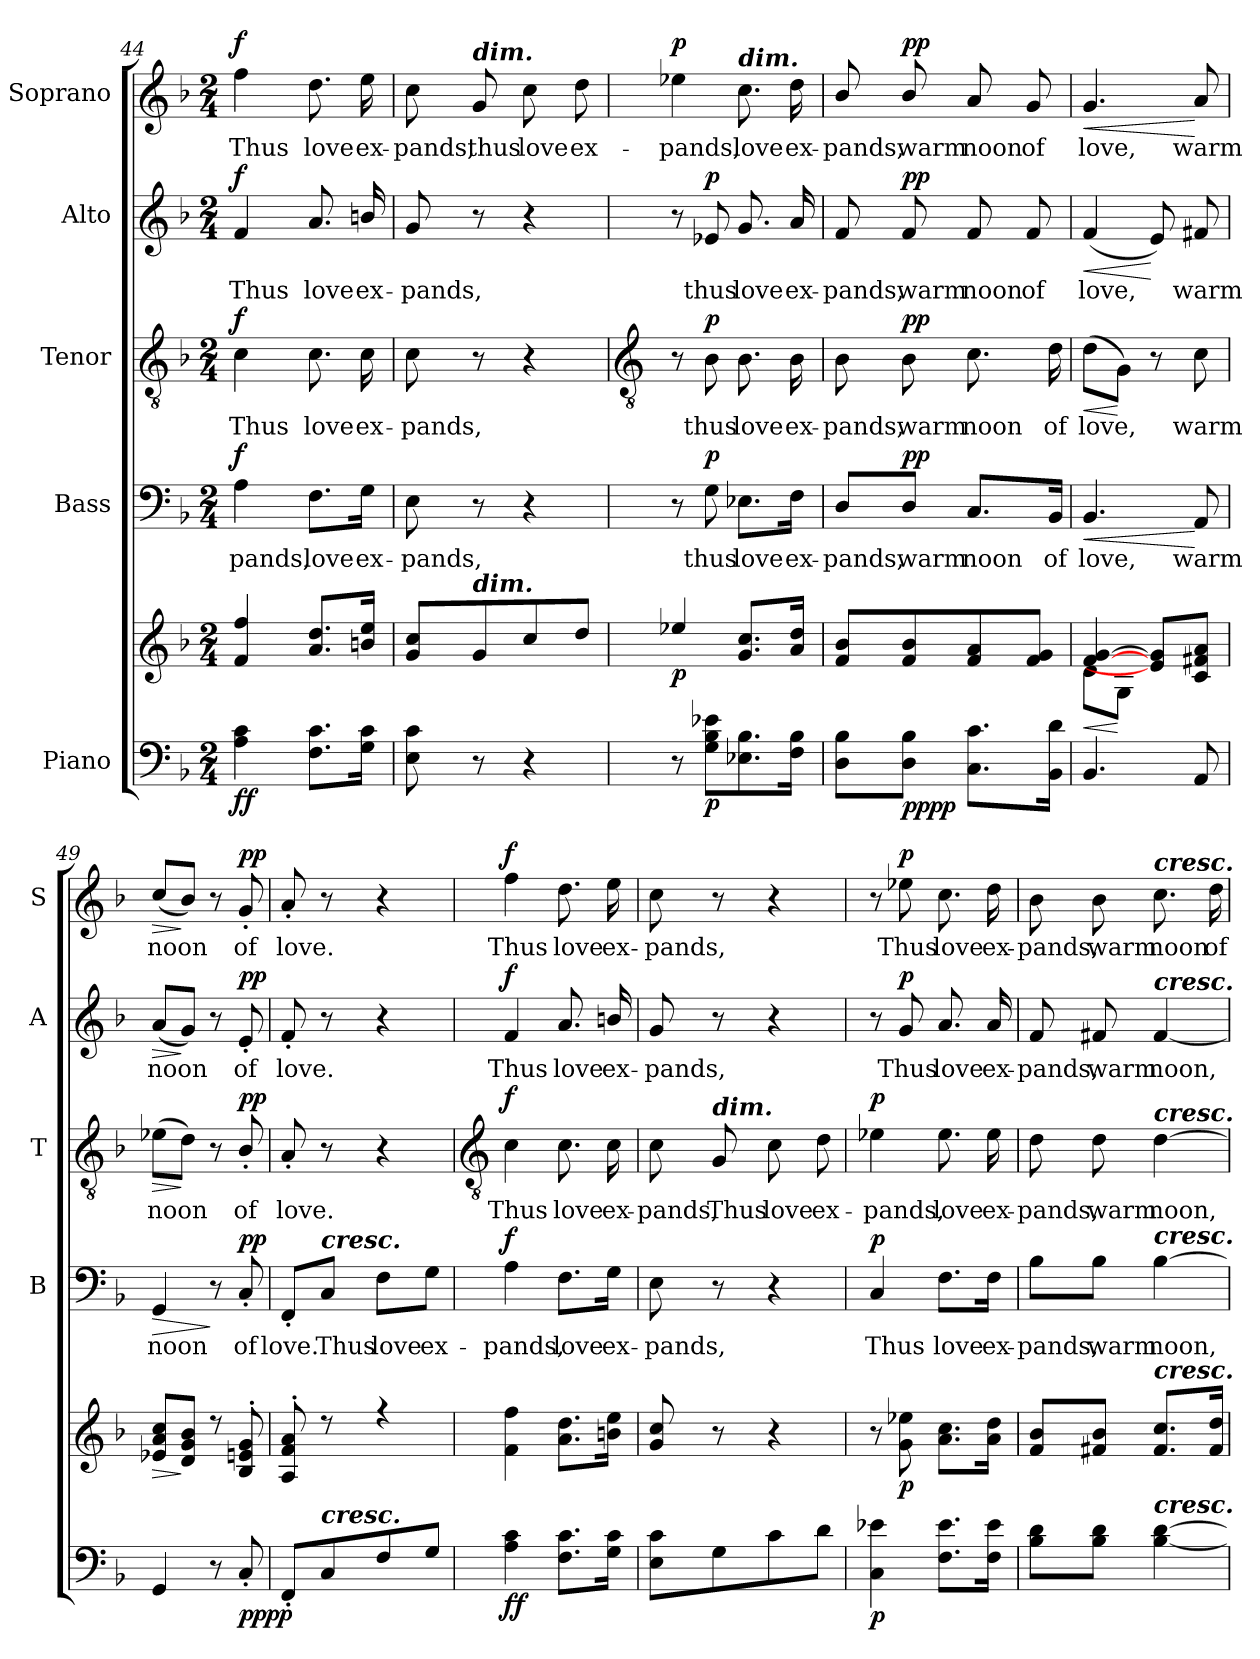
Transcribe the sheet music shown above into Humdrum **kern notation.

**kern	**kern	**dynam	**kern	**text	**dynam	**kern	**text	**dynam	**kern	**text	**dynam	**kern	**text	**dynam
*part5	*part5	*part5	*part4	*part4	*part4	*part3	*part3	*part3	*part2	*part2	*part2	*part1	*part1	*part1
*staff6	*staff5	*staff5/6	*staff4	*staff4	*staff4	*staff3	*staff3	*staff3	*staff2	*staff2	*staff2	*staff1	*staff1	*staff1
*I"Piano	*	*	*I"Bass	*	*	*I"Tenor	*	*	*I"Alto	*	*	*I"Soprano	*	*
*	*	*	*I'B	*	*	*I'T	*	*	*I'A	*	*	*I'S	*	*
*clefF4	*clefG2	*	*clefF4	*	*	*clefGv2	*	*	*clefG2	*	*	*clefG2	*	*
*k[b-]	*k[b-]	*	*k[b-]	*	*	*k[b-]	*	*	*k[b-]	*	*	*k[b-]	*	*
*F:	*F:	*	*F:	*	*	*F:	*	*	*F:	*	*	*F:	*	*
*M2/4	*M2/4	*	*M2/4	*	*	*M2/4	*	*	*M2/4	*	*	*M2/4	*	*
=44	=44	=44	=44	=44	=44	=44	=44	=44	=44	=44	=44	=44	=44	=44
*	*^	*	*	*	*	*	*	*	*	*	*	*	*	*
!	!	!LO:N:vis=1	!LO:DY:b=2	!	!LO:LY:b	!	!	!LO:LY:b	!	!	!LO:LY:b	!	!	!LO:LY:b	!
!	!	!	!LO:DY:n=1:b	!	!	!LO:DY:b	!	!	!LO:DY:b	!	!	!LO:DY:b	!	!	!LO:DY:b
4A 4c	4f 4ff	2ryy	f f	4A	pands,	f	4c	Thus	f	4f	Thus	f	4ff	Thus	f
!	!	!	!	!	!LO:LY:b	!	!	!LO:LY:b	!	!	!LO:LY:b	!	!	!LO:LY:b	!
8.F 8.cL	8.a 8.ddL	.	.	8.F\L	love	.	8.c	love	.	8.a	love	.	8.dd	love	.
!	!	!	!	!	!LO:LY:b	!	!	!LO:LY:b	!	!	!LO:LY:b	!	!	!LO:LY:b	!
16G 16cJ	16bn 16eeJ	.	.	16G\Jk	ex-	.	16c	ex-	.	16bn/	ex-	.	16ee	ex-	.
=45	=45	=45	=45	=45	=45	=45	=45	=45	=45	=45	=45	=45	=45	=45	=45
!	!	!LO:N:vis=1	!	!	!LO:LY:b	!	!	!LO:LY:b	!	!	!LO:LY:b	!	!	!LO:LY:b	!
8E 8c	8g 8ccL	2ryy	.	8E	-pands,	.	8c	-pands,	.	8g	-pands,	.	8cc	-pands,	.
!	!	!	!	!	!	!	!	!	!	!	!	!	!LO:TX:a:Bi:t=dim.	!	!
!	!LO:TX:a:Bi:t=dim.	!	!	!	!	!	!	!	!	!	!	!	!	!	!
!	!	!	!	!	!	!	!	!	!	!	!	!	!	!LO:LY:b	!
8r	8g	.	.	8r	.	.	8r	.	.	8r	.	.	8g	thus	.
!	!	!	!	!	!	!	!	!	!	!	!	!	!	!LO:LY:b	!
4r	8cc	.	.	4r	.	.	4r	.	.	4r	.	.	8cc	love	.
!	!	!	!	!	!	!	!	!	!	!	!	!	!	!LO:LY:b	!
.	8ddJ	.	.	.	.	.	.	.	.	.	.	.	8dd	ex-	.
!!LO:LB:g=z
=46	=46	=46	=46	=46	=46	=46	=46	=46	=46	=46	=46	=46	=46	=46	=46
*	*	*	*	*	*	*	*clefGv2	*	*	*	*	*	*	*	*
!	!	!LO:N:vis=1	!LO:DY:b	!	!	!	!	!	!	!	!	!	!	!LO:LY:b	!LO:DY:b
8r	4ee-X	2ryy	p	8r	.	.	8r	.	.	8r	.	.	4ee-X	pands,	p
!	!	!	!LO:DY:b=2	!	!LO:LY:b	!LO:DY:b	!	!LO:LY:b	!LO:DY:b	!	!LO:LY:b	!LO:DY:b	!	!	!
8G 8B- 8e-XL	.	.	p	8G	thus	p	8B-	thus	p	8e-X	thus	p	.	.	.
!	!	!	!	!	!	!	!	!	!	!	!	!	!LO:TX:a:Bi:t=dim.	!	!
!	!	!	!	!	!LO:LY:b	!	!	!LO:LY:b	!	!	!LO:LY:b	!	!	!LO:LY:b	!
8.E-X 8.B-	8.g 8.ccL	.	.	8.E-X\L	love	.	8.B-	love	.	8.g	love	.	8.cc	love	.
!	!	!	!	!	!LO:LY:b	!	!	!LO:LY:b	!	!	!LO:LY:b	!	!	!LO:LY:b	!
16F 16B-J	16a 16ddJ	.	.	16F\Jk	ex-	.	16B-	ex-	.	16a	ex-	.	16dd	ex-	.
=47	=47	=47	=47	=47	=47	=47	=47	=47	=47	=47	=47	=47	=47	=47	=47
!	!	!LO:N:vis=1	!	!	!LO:LY:b	!	!	!LO:LY:b	!	!	!LO:LY:b	!	!	!LO:LY:b	!
8D 8B-L	8f/ 8b-/L	2ryy	.	8D/L	-pands,	.	8B-	-pands,	.	8f	-pands,	.	8b-/	-pands,	.
!	!	!	!LO:DY:b=2	!	!LO:LY:b	!	!	!LO:LY:b	!	!	!LO:LY:b	!	!	!LO:LY:b	!
!	!	!	!LO:DY:n=1:b	!	!	!LO:DY:b	!	!	!LO:DY:b	!	!	!LO:DY:b	!	!	!LO:DY:b
8D 8B-J	8f/ 8b-/	.	pp pp	8D/J	warm	pp	8B-	warm	pp	8f	warm	pp	8b-/	warm	pp
!	!	!	!	!	!LO:LY:b	!	!	!LO:LY:b	!	!	!LO:LY:b	!	!	!LO:LY:b	!
8.C 8.cL	8f 8a	.	.	8.C/L	noon	.	8.c	noon	.	8f	noon	.	8a	noon	.
!	!	!	!	!	!	!	!	!	!	!	!LO:LY:b	!	!	!LO:LY:b	!
.	8f 8gJ	.	.	.	.	.	.	.	.	8f	of	.	8g	of	.
!	!	!	!	!	!LO:LY:b	!	!	!LO:LY:b	!	!	!	!	!	!	!
16BB- 16dJ	.	.	.	16BB-/Jk	of	.	16d	of	.	.	.	.	.	.	.
=48	=48	=48	=48	=48	=48	=48	=48	=48	=48	=48	=48	=48	=48	=48	=48
!	!	!	!LO:HP:b	!	!LO:LY:b	!LO:HP:b	!	!LO:LY:b	!LO:HP:b	!	!LO:LY:b	!LO:HP:b	!	!LO:LY:b	!LO:HP:b
4.BB-	[4f [4g	8d\L	<	4.BB-	love,	<	(>8dL	love,	<	(<4f	love,	<	4.g	love,	<
.	.	8G\J	[	.	.	.	8GJ)	.	[	.	.	.	.	.	.
.	8e] 8g]L	4ryy	.	.	.	.	8r	.	.	8e)	.	[	.	.	.
!	!	!	!	!	!LO:LY:b	!	!	!LO:LY:b	!	!	!LO:LY:b	!	!	!LO:LY:b	!
8AA	8c 8f#X 8aJ	.	.	8AA	warm	[	8c	warm	.	8f#X	warm	.	8a	warm	[
=49	=49	=49	=49	=49	=49	=49	=49	=49	=49	=49	=49	=49	=49	=49	=49
!	!	!LO:N:vis=1	!LO:HP:b	!	!LO:LY:b	!LO:HP:b	!	!LO:LY:b	!LO:HP:b	!	!LO:LY:b	!LO:HP:b	!	!LO:LY:b	!LO:HP:b
4GG	8e-X 8a 8ccL	2ryy	>	4GG	noon	>	(>8e-XL	noon	>	(<8aL	noon	>	(>8ccL	noon	>
.	8d/ 8g/ 8b-/J	.	]	.	.	.	8dJ)	.	]	8gJ)	.	]	8b-/J)	.	]
8r	8r	.	.	8r	.	]	8r	.	.	8r	.	.	8r	.	.
!	!	!	!LO:DY:b=2	!	!LO:LY:b	!	!	!LO:LY:b	!	!	!LO:LY:b	!	!	!LO:LY:b	!
!	!	!	!LO:DY:n=1:b	!	!	!LO:DY:b	!	!	!LO:DY:b	!	!	!LO:DY:b	!	!	!LO:DY:b
8C'	8B-' 8en' 8g'	.	pp pp	8C'	of	pp	8B-'/	of	pp	8e'	of	pp	8g'	of	pp
=50	=50	=50	=50	=50	=50	=50	=50	=50	=50	=50	=50	=50	=50	=50	=50
!	!	!LO:N:vis=1	!	!	!LO:LY:b	!	!	!LO:LY:b	!	!	!LO:LY:b	!	!	!LO:LY:b	!
8FF'L	8A' 8f' 8a'	2ryy	.	8FF'/L	love.	.	8A'	love.	.	8f'	love.	.	8a'	love.	.
!	!	!	!	!LO:TX:a:Bi:t=cresc.	!	!	!	!	!	!	!	!	!	!	!
!LO:TX:a:Bi:t=cresc.	!	!	!	!	!	!	!	!	!	!	!	!	!	!	!
!	!	!	!	!	!LO:LY:b	!	!	!	!	!	!	!	!	!	!
8C	8r	.	.	8C/J	Thus	.	8r	.	.	8r	.	.	8r	.	.
!	!	!	!	!	!LO:LY:b	!	!	!	!	!	!	!	!	!	!
8F	4r	.	.	8F\L	love	.	4r	.	.	4r	.	.	4r	.	.
!	!	!	!	!	!LO:LY:b	!	!	!	!	!	!	!	!	!	!
8GJ	.	.	.	8G\J	ex-	.	.	.	.	.	.	.	.	.	.
*	*v	*v	*	*	*	*	*	*	*	*	*	*	*	*	*
!!LO:LB:g=z
=51	=51	=51	=51	=51	=51	=51	=51	=51	=51	=51	=51	=51	=51	=51
*	*	*	*	*	*	*clefGv2	*	*	*	*	*	*	*	*
!	!	!LO:DY:b=2	!	!LO:LY:b	!	!	!LO:LY:b	!	!	!LO:LY:b	!	!	!LO:LY:b	!
!	!	!LO:DY:n=1:b	!	!	!LO:DY:b	!	!	!LO:DY:b	!	!	!LO:DY:b	!	!	!LO:DY:b
4A 4c	4f 4ff	f f	4A	pands,	f	4c	Thus	f	4f	Thus	f	4ff	Thus	f
!	!	!	!	!LO:LY:b	!	!	!LO:LY:b	!	!	!LO:LY:b	!	!	!LO:LY:b	!
8.F 8.cL	8.a 8.ddL	.	8.F\L	love	.	8.c	love	.	8.a	love	.	8.dd	love	.
!	!	!	!	!LO:LY:b	!	!	!LO:LY:b	!	!	!LO:LY:b	!	!	!LO:LY:b	!
16G 16cJ	16bn 16eeJ	.	16G\Jk	ex-	.	16c	ex-	.	16bn/	ex-	.	16ee	ex-	.
=52	=52	=52	=52	=52	=52	=52	=52	=52	=52	=52	=52	=52	=52	=52
!	!	!	!	!LO:LY:b	!	!	!LO:LY:b	!	!	!LO:LY:b	!	!	!LO:LY:b	!
8E 8cL	8g 8cc	.	8E	-pands,	.	8c	-pands,	.	8g	-pands,	.	8cc	-pands,	.
!	!	!	!	!	!	!LO:TX:a:Bi:t=dim.	!	!	!	!	!	!	!	!
!	!	!	!	!	!	!	!LO:LY:b	!	!	!	!	!	!	!
8G	8r	.	8r	.	.	8G	Thus	.	8r	.	.	8r	.	.
!	!	!	!	!	!	!	!LO:LY:b	!	!	!	!	!	!	!
8c	4r	.	4r	.	.	8c	love	.	4r	.	.	4r	.	.
!	!	!	!	!	!	!	!LO:LY:b	!	!	!	!	!	!	!
8dJ	.	.	.	.	.	8d	ex-	.	.	.	.	.	.	.
=53	=53	=53	=53	=53	=53	=53	=53	=53	=53	=53	=53	=53	=53	=53
!	!	!LO:DY:b=2	!	!LO:LY:b	!LO:DY:b	!	!LO:LY:b	!LO:DY:b	!	!	!	!	!	!
4C 4e-X	8r	p	4C	Thus	p	4e-X	pands,	p	8r	.	.	8r	.	.
!	!	!LO:DY:b	!	!	!	!	!	!	!	!LO:LY:b	!LO:DY:b	!	!LO:LY:b	!LO:DY:b
.	8g 8ee-X	p	.	.	.	.	.	.	8g	Thus	p	8ee-X	Thus	p
!	!	!	!	!LO:LY:b	!	!	!LO:LY:b	!	!	!LO:LY:b	!	!	!LO:LY:b	!
8.F 8.e-L	8.a 8.ccL	.	8.F\L	love	.	8.e-	love	.	8.a	love	.	8.cc	love	.
!	!	!	!	!LO:LY:b	!	!	!LO:LY:b	!	!	!LO:LY:b	!	!	!LO:LY:b	!
16F 16e-J	16a 16ddJ	.	16F\Jk	ex-	.	16e-	ex-	.	16a	ex-	.	16dd	ex-	.
=54	=54	=54	=54	=54	=54	=54	=54	=54	=54	=54	=54	=54	=54	=54
!	!	!	!	!LO:LY:b	!	!	!LO:LY:b	!	!	!LO:LY:b	!	!	!LO:LY:b	!
8B- 8dL	8f 8b-L	.	8B-\L	-pands,	.	8d	-pands,	.	8f	-pands,	.	8b-	-pands,	.
!	!	!	!	!LO:LY:b	!	!	!LO:LY:b	!	!	!LO:LY:b	!	!	!LO:LY:b	!
8B- 8dJ	8f#X 8b-J	.	8B-\J	warm	.	8d	warm	.	8f#X	warm	.	8b-	warm	.
!	!	!	!	!	!	!	!	!	!	!	!	!LO:TX:a:Bi:t=cresc.	!	!
!	!	!	!	!	!	!	!	!	!LO:TX:a:Bi:t=cresc.	!	!	!	!	!
!	!	!	!	!	!	!LO:TX:a:Bi:t=cresc.	!	!	!	!	!	!	!	!
!	!	!	!LO:TX:a:Bi:t=cresc.	!	!	!	!	!	!	!	!	!	!	!
!	!LO:TX:a:Bi:t=cresc.	!	!	!	!	!	!	!	!	!	!	!	!	!
!LO:TX:a:Bi:t=cresc.	!	!	!	!	!	!	!	!	!	!	!	!	!	!
!	!	!	!	!LO:LY:b	!	!	!LO:LY:b	!	!	!LO:LY:b	!	!	!LO:LY:b	!
[4B- [4d	8.f# 8.ccL	.	[4B-	noon,	.	[4d	noon,	.	[4f#	noon,	.	8.cc	noon	.
!	!	!	!	!	!	!	!	!	!	!	!	!	!LO:LY:b	!
.	16f# 16ddJ	.	.	.	.	.	.	.	.	.	.	16dd	of	.
=	=	=	=	=	=	=	=	=	=	=	=	=	=	=
*-	*-	*-	*-	*-	*-	*-	*-	*-	*-	*-	*-	*-	*-	*-
